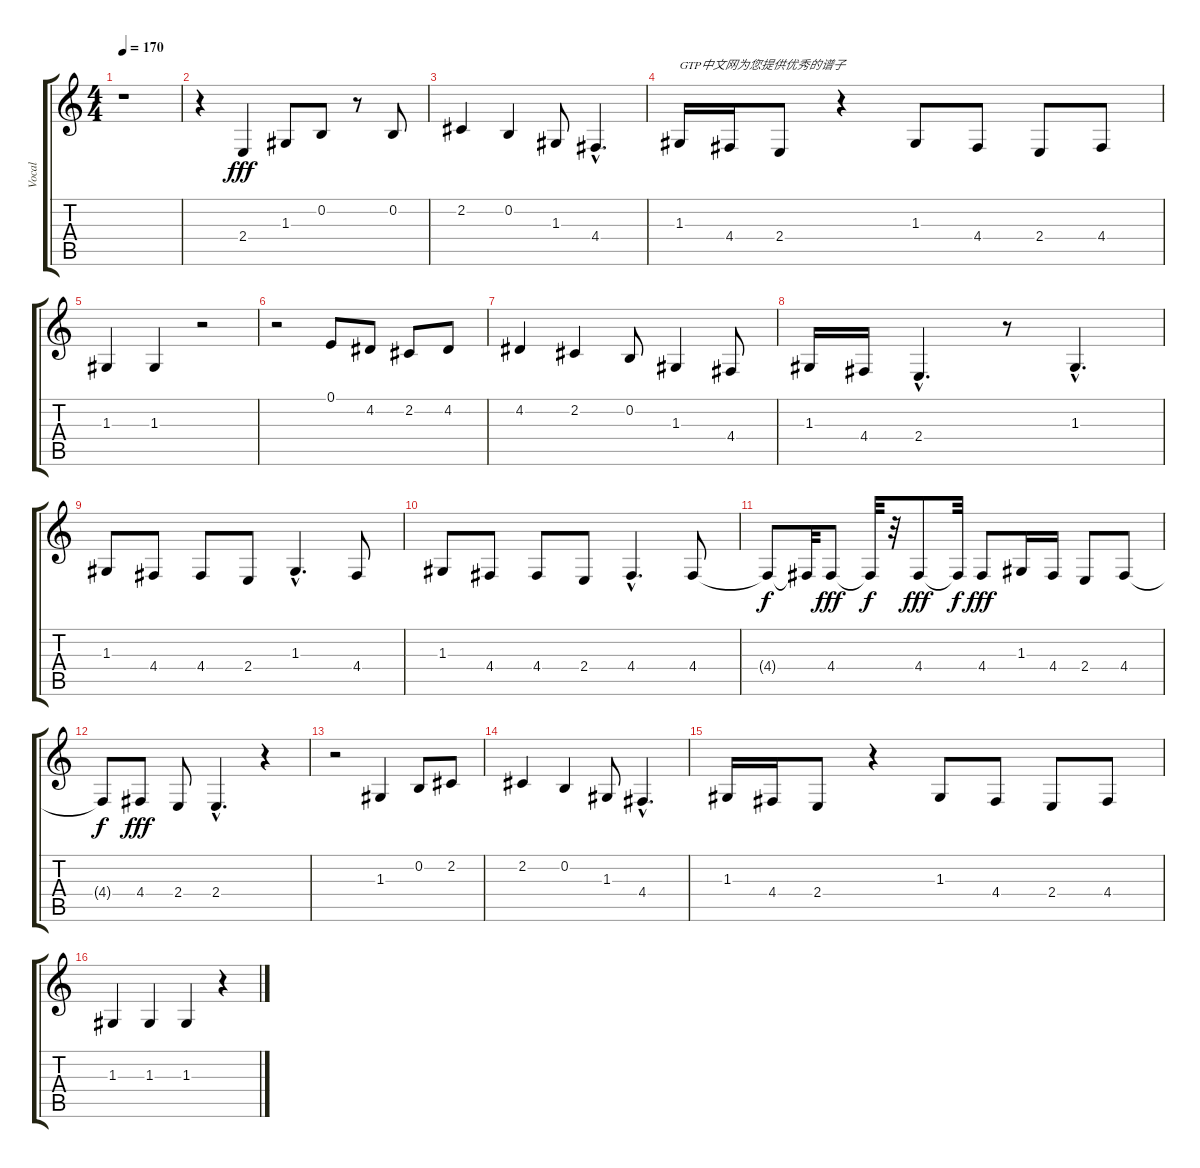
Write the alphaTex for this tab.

\track ("Vocal" "Vocal") {instrument clarinet}
\staff {score tabs}
\tuning (E4 B3 G3 D3 A2 E2) {hide}
\ts (4 4)
\tempo 170
\tempo 135
\tempo 170
\clef g2
\ks c
r.1{dy fff instrument clarinet} |
r.4 2.4.4 1.3.8 0.2.8 r.8 0.2.8 |
2.2.4 0.2.4 1.3.8 4.4{hac}.4{d} |
1.3.16{txt "GTP中文网为您提供优秀的谱子"} 4.4.16 2.4.8 r.4 1.3.8 4.4.8 2.4.8 4.4.8 |
1.3.4 1.3.4 r.2 |
r.2 0.1.8 4.2.8 2.2.8 4.2.8 |
4.2.4 2.2.4 0.2.8 1.3.4 4.4.8 |
1.3.16 4.4.16 2.4{hac}.4{d} r.8 1.3{hac}.4{d} |
1.3.8 4.4.8 4.4.8 2.4.8 1.3{hac}.4{d} 4.4.8 |
1.3.8 4.4.8 4.4.8 2.4.8 4.4{hac}.4{d} 4.4.8 |
4.4{t}.8{dy f} 4.4{t}.32 4.4.8{dy fff} 4.4{t}.32{dy f} r.32 4.4.8{dy fff} 4.4{t}.32{dy f} 4.4.8{dy fff} 1.3.16 4.4.16 2.4.8 4.4.8 |
4.4{t}.8{dy f} 4.4.8{dy fff} 2.4.8 2.4{hac}.4{d} r.4 |
r.2 1.3.4 0.2.8 2.2.8 |
2.2.4 0.2.4 1.3.8 4.4{hac}.4{d} |
1.3.16 4.4.16 2.4.8 r.4 1.3.8 4.4.8 2.4.8 4.4.8 |
1.3.4 1.3.4 1.3.4 r.4
